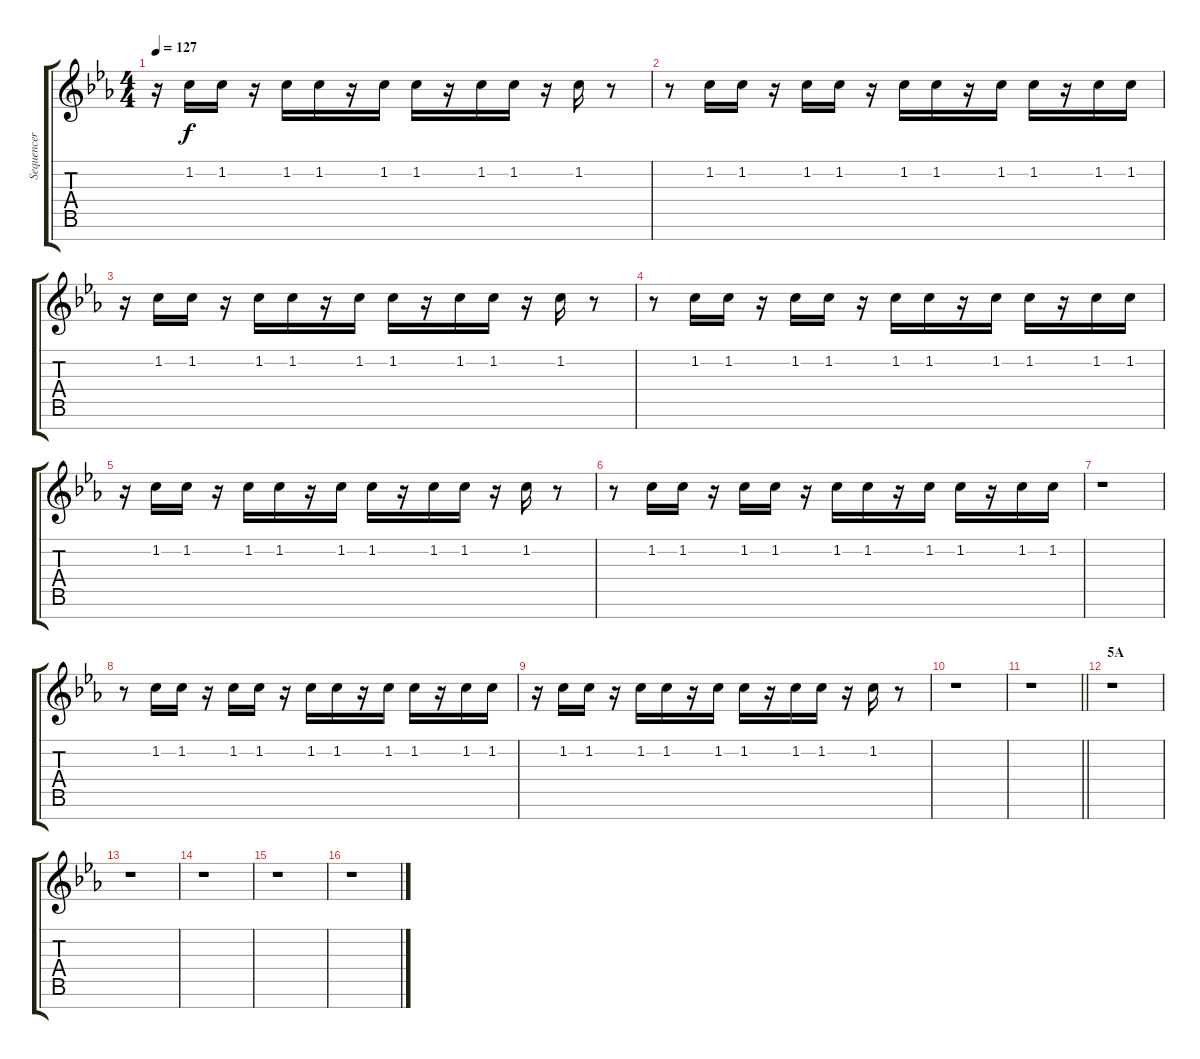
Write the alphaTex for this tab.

\track ("Sequencer II" "Sequencer ") {instrument pad3polysynth}
\staff {score tabs}
\tuning (E5 B4 G4 D4 A3 E3 B2) {hide}
\ts (4 4)
\tempo 127
\clef g2
\ks eb
r.16{dy f} 1.2.16 1.2.16 r.16 1.2.16 1.2.16 r.16 1.2.16 1.2.16 r.16 1.2.16 1.2.16 r.16 1.2.16 r.8 |
r.8 1.2.16 1.2.16 r.16 1.2.16 1.2.16 r.16 1.2.16 1.2.16 r.16 1.2.16 1.2.16 r.16 1.2.16 1.2.16 |
r.16 1.2.16 1.2.16 r.16 1.2.16 1.2.16 r.16 1.2.16 1.2.16 r.16 1.2.16 1.2.16 r.16 1.2.16 r.8 |
r.8 1.2.16 1.2.16 r.16 1.2.16 1.2.16 r.16 1.2.16 1.2.16 r.16 1.2.16 1.2.16 r.16 1.2.16 1.2.16 |
r.16 1.2.16 1.2.16 r.16 1.2.16 1.2.16 r.16 1.2.16 1.2.16 r.16 1.2.16 1.2.16 r.16 1.2.16 r.8 |
r.8 1.2.16 1.2.16 r.16 1.2.16 1.2.16 r.16 1.2.16 1.2.16 r.16 1.2.16 1.2.16 r.16 1.2.16 1.2.16 |
r.1 |
r.8 1.2.16 1.2.16 r.16 1.2.16 1.2.16 r.16 1.2.16 1.2.16 r.16 1.2.16 1.2.16 r.16 1.2.16 1.2.16 |
r.16 1.2.16 1.2.16 r.16 1.2.16 1.2.16 r.16 1.2.16 1.2.16 r.16 1.2.16 1.2.16 r.16 1.2.16 r.8 |
r.1 |
\barLineRight lightlight
r.1 |
\section ("" "5A")
r.1 |
r.1 |
r.1 |
r.1 |
r.1
